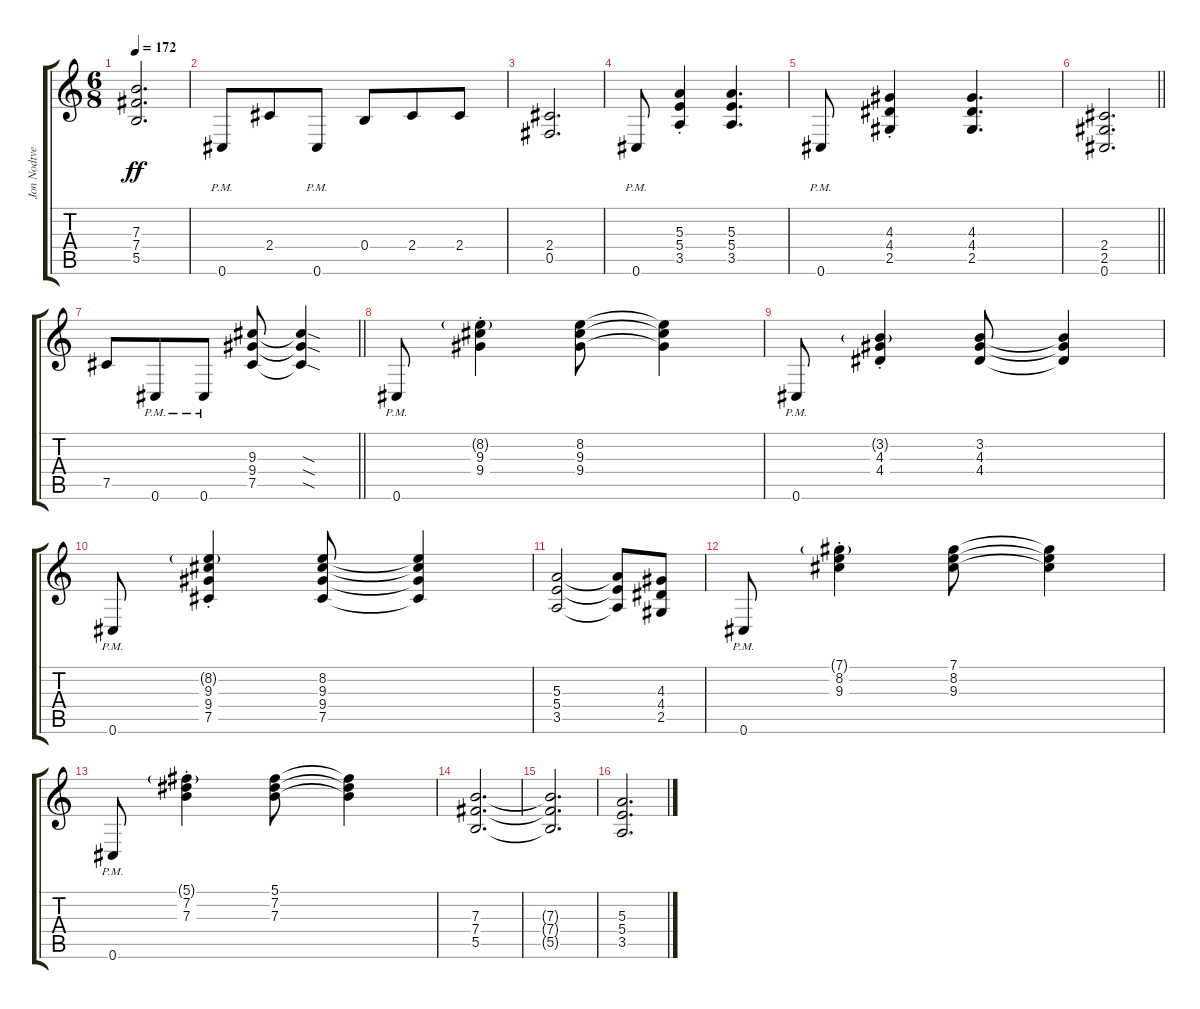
\track ("Jon Nodtveidt" "Jon Nodtve") {instrument distortionguitar}
\staff {score tabs}
\tuning (Db4 Ab3 E3 B2 Gb2 Db2) {hide}
\ts (6 8)
\tempo 172
\clef g2
\ks c
(7.3 7.4 5.5).2{d dy ff} |
0.6{pm}.8 2.4.8 0.6{pm}.8 0.4.8 2.4.8 2.4.8 |
(2.4 0.5).2{d} |
0.6{pm}.8 (5.3{st} 5.4{st} 3.5{st}).4 (5.3 5.4 3.5).4{d} |
0.6{pm}.8 (4.3{st} 4.4{st} 2.5{st}).4 (4.3 4.4 2.5).4{d} |
\barLineRight lightlight
(2.4 2.5 0.6).2{d} |
\barLineRight lightlight
7.5.8 0.6{pm}.8 0.6{pm}.8 (9.3 9.4 7.5).8 (9.3{sod t} 9.4{sod t} 7.5{sod t}).4 |
0.6{pm}.8 (8.2{g st} 9.3{st} 9.4{st}).4 (8.2 9.3 9.4).8 (8.2{t} 9.3{t} 9.4{t}).4 |
0.6{pm}.8 (3.2{g st} 4.3{st} 4.4{st}).4 (3.2 4.3 4.4).8 (3.2{t} 4.3{t} 4.4{t}).4 |
0.6{pm}.8 (8.2{g st} 9.3{st} 9.4{st} 7.5{st}).4 (8.2 9.3 9.4 7.5).8 (8.2{t} 9.3{t} 9.4{t} 7.5{t}).4 |
(5.3 5.4 3.5).2 (5.3{t} 5.4{t} 3.5{t}).8 (4.3 4.4 2.5).8 |
0.6{pm}.8 (7.1{g st} 8.2{st} 9.3{st}).4 (7.1 8.2 9.3).8 (7.1{t} 8.2{t} 9.3{t}).4 |
0.6{pm}.8 (5.1{g st} 7.2{st} 7.3{st}).4 (5.1 7.2 7.3).8 (5.1{t} 7.2{t} 7.3{t}).4 |
(7.3 7.4 5.5).2{d} |
(7.3{t} 7.4{t} 5.5{t}).2{d} |
(5.3 5.4 3.5).2{d}
